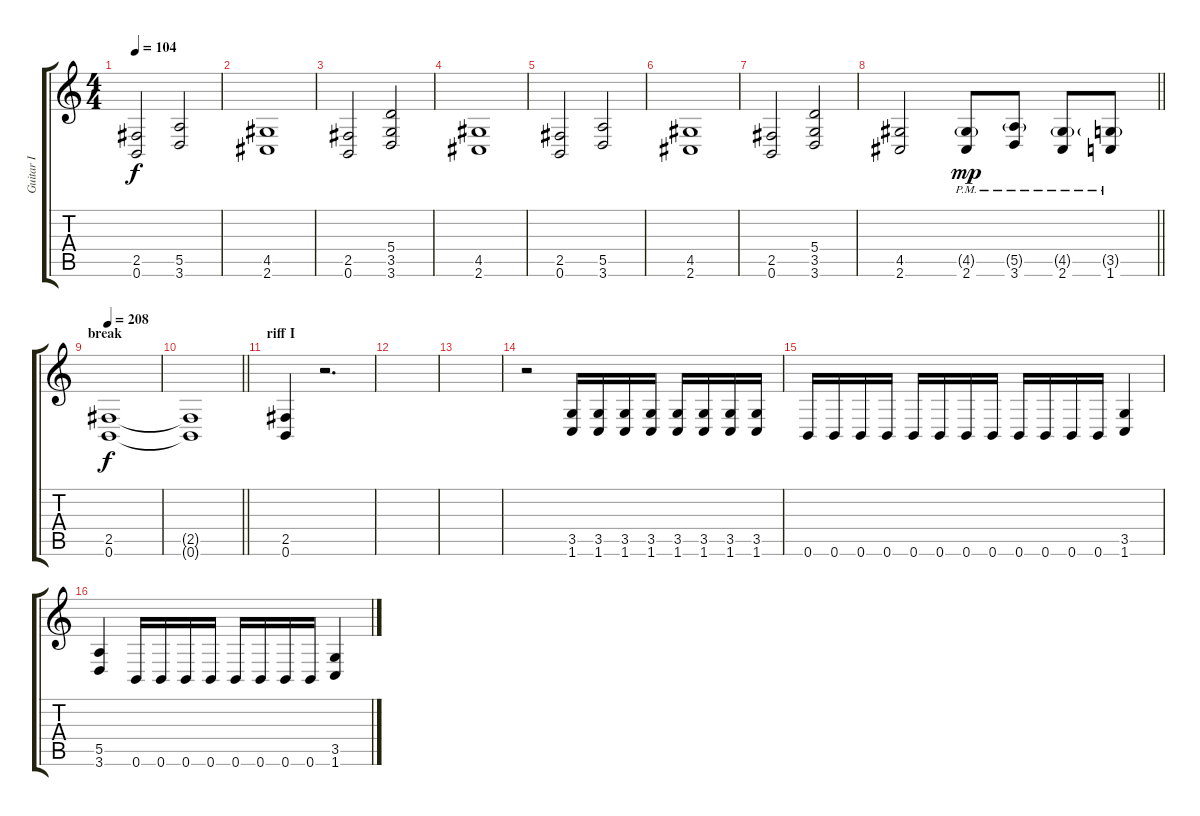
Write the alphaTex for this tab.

\track ("Guitar I" "Guitar I") {instrument distortionguitar}
\staff {score tabs}
\tuning (B3 Gb3 D3 A2 E2 B1) {hide}
\ts (4 4)
\section ("" "")
\tempo 104
\clef g2
\ks c
(2.5 0.6).2{dy f} (5.5 3.6).2 |
(4.5 2.6).1 |
(2.5 0.6).2 (5.4 3.5 3.6).2 |
(4.5 2.6).1 |
(2.5 0.6).2 (5.5 3.6).2 |
(4.5 2.6).1 |
(2.5 0.6).2 (5.4 3.5 3.6).2 |
\barLineRight lightlight
(4.5 2.6).2 (4.5{g pm} 2.6{pm}).8{dy mp} (5.5{g pm} 3.6{pm}).8 (4.5{g pm} 2.6{pm}).8 (3.5{g pm} 1.6{pm}).8 |
\section ("" "break")
\tempo 208
(2.5 0.6).1{dy f} |
\barLineRight lightlight
(2.5{t} 0.6{t}).1 |
\section ("" "riff I")
(2.5 0.6).4 r.2{d} |
|
|
r.2 (3.5 1.6).16 (3.5 1.6).16 (3.5 1.6).16 (3.5 1.6).16 (3.5 1.6).16 (3.5 1.6).16 (3.5 1.6).16 (3.5 1.6).16 |
0.6.16 0.6.16 0.6.16 0.6.16 0.6.16 0.6.16 0.6.16 0.6.16 0.6.16 0.6.16 0.6.16 0.6.16 (3.5 1.6).4 |
(5.5 3.6).4 0.6.16 0.6.16 0.6.16 0.6.16 0.6.16 0.6.16 0.6.16 0.6.16 (3.5 1.6).4
